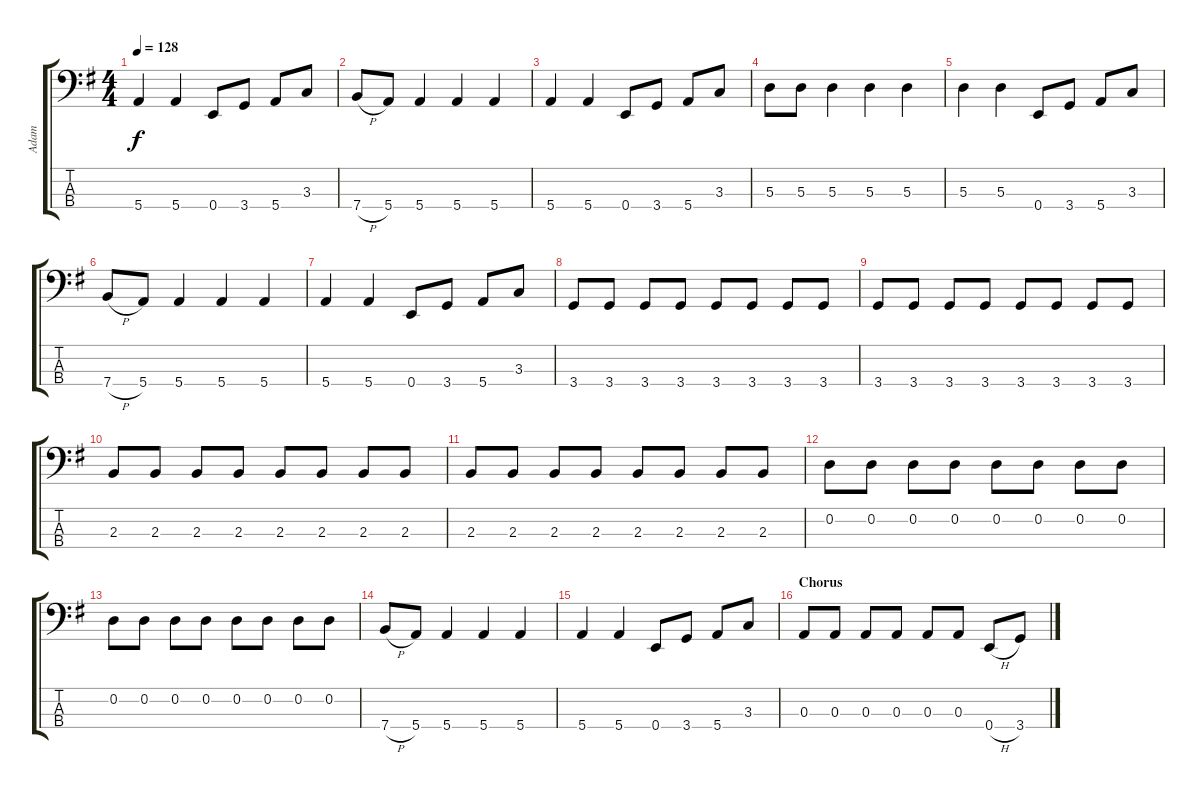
\track ("Adam" "Adam") {instrument synthbass2}
\staff {score tabs}
\tuning (G2 D2 A1 E1) {hide}
\ts (4 4)
\tempo 128
\clef f4
\ks g
5.4.4{dy f} 5.4.4 0.4.8 3.4.8 5.4.8 3.3.8 |
7.4{h}.8 5.4.8 5.4.4 5.4.4 5.4.4 |
5.4.4 5.4.4 0.4.8 3.4.8 5.4.8 3.3.8 |
5.3.8 5.3.8 5.3.4 5.3.4 5.3.4 |
5.3.4 5.3.4 0.4.8 3.4.8 5.4.8 3.3.8 |
7.4{h}.8 5.4.8 5.4.4 5.4.4 5.4.4 |
5.4.4 5.4.4 0.4.8 3.4.8 5.4.8 3.3.8 |
3.4.8 3.4.8 3.4.8 3.4.8 3.4.8 3.4.8 3.4.8 3.4.8 |
3.4.8 3.4.8 3.4.8 3.4.8 3.4.8 3.4.8 3.4.8 3.4.8 |
2.3.8 2.3.8 2.3.8 2.3.8 2.3.8 2.3.8 2.3.8 2.3.8 |
2.3.8 2.3.8 2.3.8 2.3.8 2.3.8 2.3.8 2.3.8 2.3.8 |
0.2.8 0.2.8 0.2.8 0.2.8 0.2.8 0.2.8 0.2.8 0.2.8 |
0.2.8 0.2.8 0.2.8 0.2.8 0.2.8 0.2.8 0.2.8 0.2.8 |
7.4{h}.8 5.4.8 5.4.4 5.4.4 5.4.4 |
5.4.4 5.4.4 0.4.8 3.4.8 5.4.8 3.3.8 |
\section ("" "Chorus")
0.3.8 0.3.8 0.3.8 0.3.8 0.3.8 0.3.8 0.4{h}.8 3.4.8
